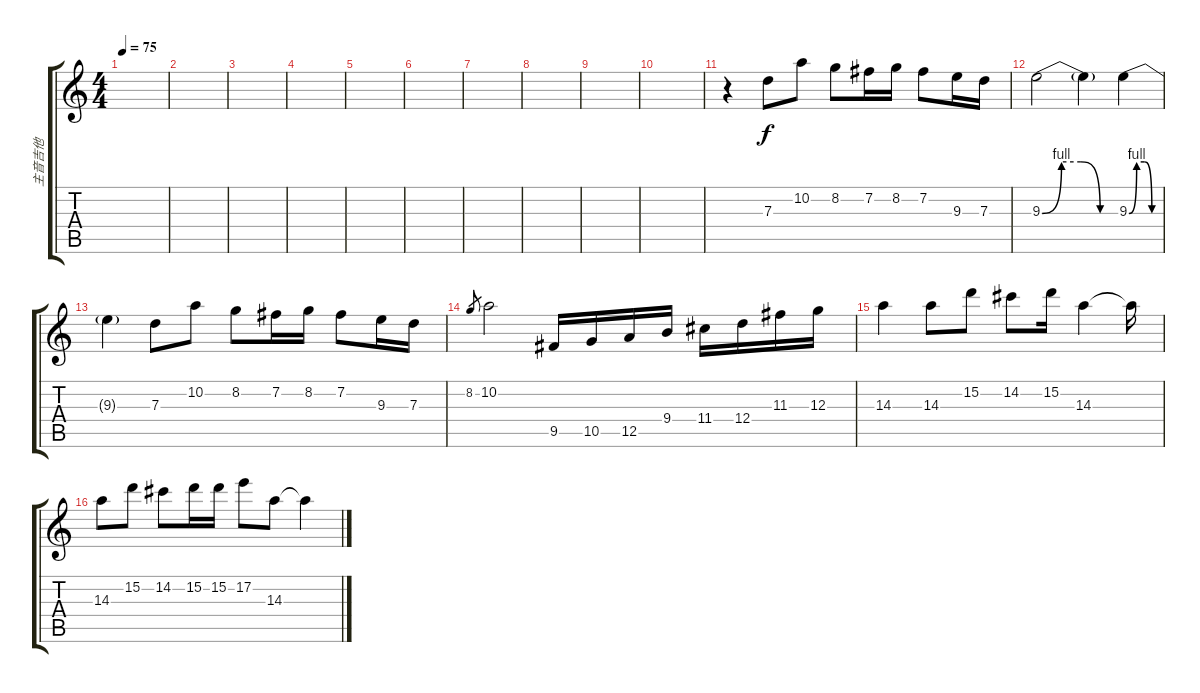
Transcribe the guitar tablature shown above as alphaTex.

\track ("主音吉他" "主音吉他") {instrument distortionguitar}
\staff {score tabs}
\tuning (E4 B3 G3 D3 A2 E2) {hide}
\ts (4 4)
\tempo 75
\clef g2
\ks c
|
|
|
|
|
|
|
|
|
|
r.4 7.3.8 10.2.8 8.2.8 7.2.16 8.2.16 7.2.8 9.3.16 7.3.16 |
9.3{be (custom 0 0 15 4 30 4 45 0 60 0)}.2 9.3{t}.4 9.3{be (custom 0 0 15 4 30 4 45 0 60 0)}.4 |
9.3{t}.4 7.3.8 10.2.8 8.2.8 7.2.16 8.2.16 7.2.8 9.3.16 7.3.16 |
8.2.8{gr} 10.2.2 9.5.16 10.5.16 12.5.16 9.4.16 11.4.16 12.4.16 11.3.16 12.3.16 |
14.3.4 14.3.8 15.2.8 14.2.8 15.2.16 14.3.4 14.3{t}.16 |
14.3.8 15.2.8 14.2.8 15.2.16 15.2.16 17.2.8 14.3.8 14.3{t}.4
